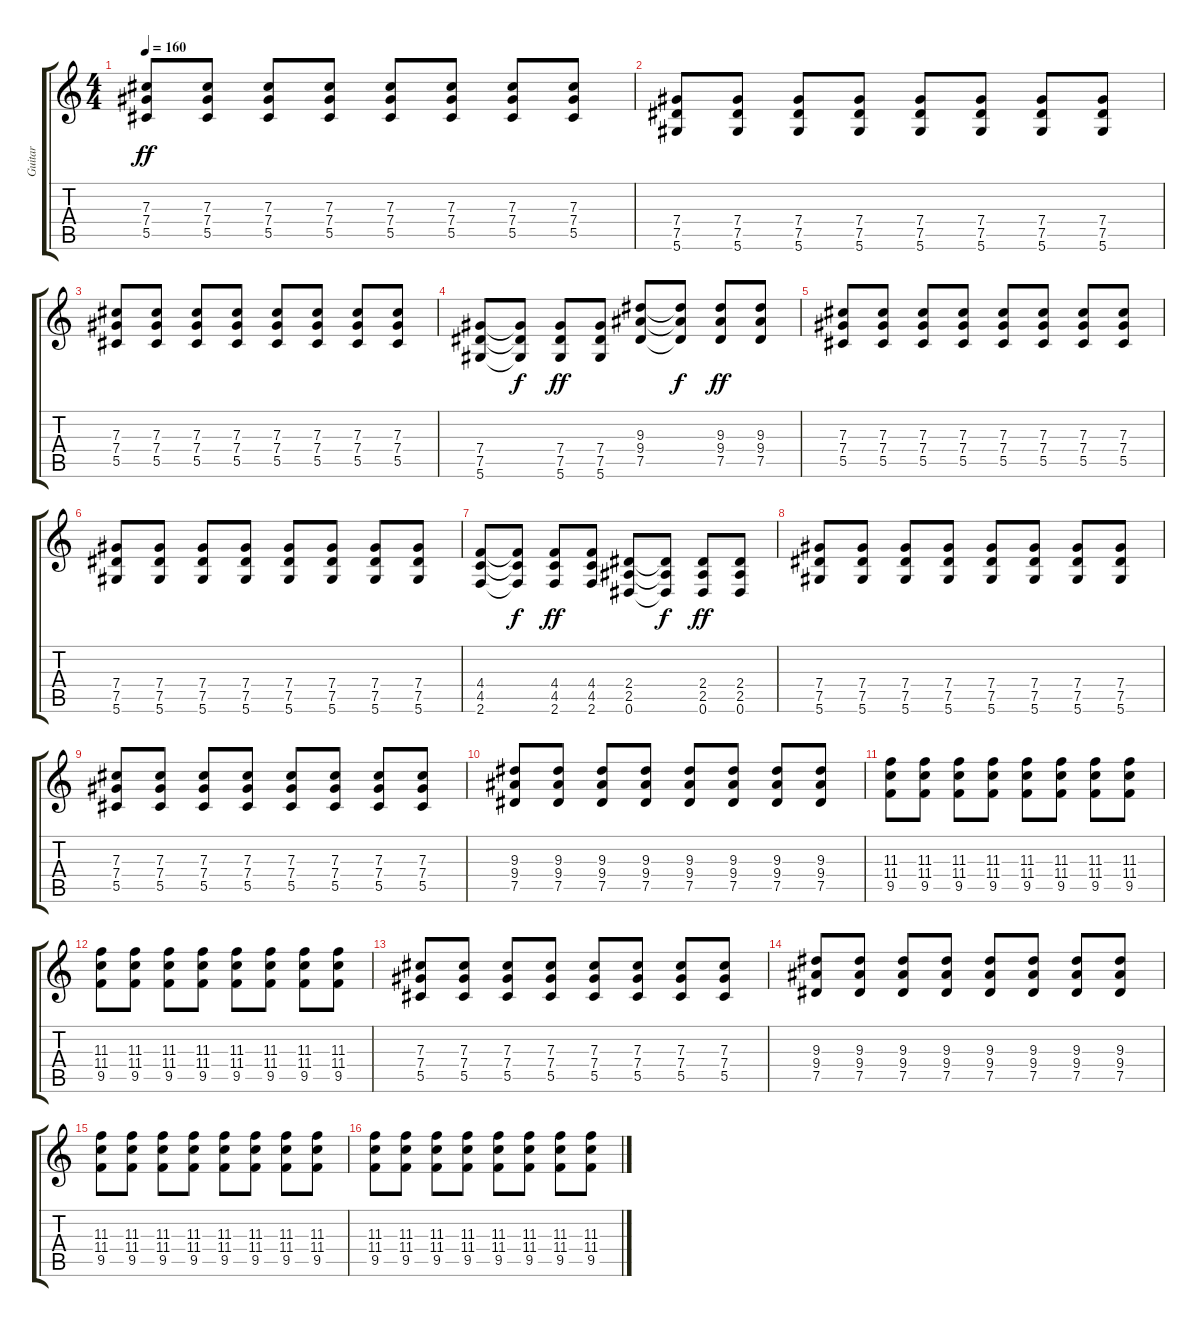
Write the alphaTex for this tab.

\track ("Guitar" "Guitar") {instrument overdrivenguitar}
\staff {score tabs}
\tuning (Eb4 Bb3 Gb3 Db3 Ab2 Eb2) {hide}
\ts (4 4)
\tempo 160
\clef g2
\ks c
(7.3 7.4 5.5).8{dy ff} (7.3 7.4 5.5).8 (7.3 7.4 5.5).8 (7.3 7.4 5.5).8 (7.3 7.4 5.5).8 (7.3 7.4 5.5).8 (7.3 7.4 5.5).8 (7.3 7.4 5.5).8 |
(7.4 7.5 5.6).8 (7.4 7.5 5.6).8 (7.4 7.5 5.6).8 (7.4 7.5 5.6).8 (7.4 7.5 5.6).8 (7.4 7.5 5.6).8 (7.4 7.5 5.6).8 (7.4 7.5 5.6).8 |
(7.3 7.4 5.5).8 (7.3 7.4 5.5).8 (7.3 7.4 5.5).8 (7.3 7.4 5.5).8 (7.3 7.4 5.5).8 (7.3 7.4 5.5).8 (7.3 7.4 5.5).8 (7.3 7.4 5.5).8 |
(7.4 7.5 5.6).8 (7.4{t} 7.5{t} 5.6{t}).8{dy f} (7.4 7.5 5.6).8{dy ff} (7.4 7.5 5.6).8 (9.3 9.4 7.5).8 (9.3{t} 9.4{t} 7.5{t}).8{dy f} (9.3 9.4 7.5).8{dy ff} (9.3 9.4 7.5).8 |
(7.3 7.4 5.5).8 (7.3 7.4 5.5).8 (7.3 7.4 5.5).8 (7.3 7.4 5.5).8 (7.3 7.4 5.5).8 (7.3 7.4 5.5).8 (7.3 7.4 5.5).8 (7.3 7.4 5.5).8 |
(7.4 7.5 5.6).8 (7.4 7.5 5.6).8 (7.4 7.5 5.6).8 (7.4 7.5 5.6).8 (7.4 7.5 5.6).8 (7.4 7.5 5.6).8 (7.4 7.5 5.6).8 (7.4 7.5 5.6).8 |
(4.4 4.5 2.6).8 (4.4{t} 4.5{t} 2.6{t}).8{dy f} (4.4 4.5 2.6).8{dy ff} (4.4 4.5 2.6).8 (2.4 2.5 0.6).8 (2.4{t} 2.5{t} 0.6{t}).8{dy f} (2.4 2.5 0.6).8{dy ff} (2.4 2.5 0.6).8 |
(7.4 7.5 5.6).8 (7.4 7.5 5.6).8 (7.4 7.5 5.6).8 (7.4 7.5 5.6).8 (7.4 7.5 5.6).8 (7.4 7.5 5.6).8 (7.4 7.5 5.6).8 (7.4 7.5 5.6).8 |
(7.3 7.4 5.5).8 (7.3 7.4 5.5).8{volume 13} (7.3 7.4 5.5).8 (7.3 7.4 5.5).8 (7.3 7.4 5.5).8 (7.3 7.4 5.5).8 (7.3 7.4 5.5).8 (7.3 7.4 5.5).8 |
(9.3 9.4 7.5).8 (9.3 9.4 7.5).8 (9.3 9.4 7.5).8 (9.3 9.4 7.5).8 (9.3 9.4 7.5).8 (9.3 9.4 7.5).8 (9.3 9.4 7.5).8 (9.3 9.4 7.5).8 |
(11.3 11.4 9.5).8 (11.3 11.4 9.5).8 (11.3 11.4 9.5).8 (11.3 11.4 9.5).8 (11.3 11.4 9.5).8 (11.3 11.4 9.5).8 (11.3 11.4 9.5).8 (11.3 11.4 9.5).8 |
(11.3 11.4 9.5).8 (11.3 11.4 9.5).8 (11.3 11.4 9.5).8 (11.3 11.4 9.5).8 (11.3 11.4 9.5).8 (11.3 11.4 9.5).8 (11.3 11.4 9.5).8 (11.3 11.4 9.5).8 |
(7.3 7.4 5.5).8 (7.3 7.4 5.5).8 (7.3 7.4 5.5).8 (7.3 7.4 5.5).8 (7.3 7.4 5.5).8 (7.3 7.4 5.5).8 (7.3 7.4 5.5).8 (7.3 7.4 5.5).8 |
(9.3 9.4 7.5).8 (9.3 9.4 7.5).8 (9.3 9.4 7.5).8 (9.3 9.4 7.5).8 (9.3 9.4 7.5).8 (9.3 9.4 7.5).8 (9.3 9.4 7.5).8 (9.3 9.4 7.5).8 |
(11.3 11.4 9.5).8 (11.3 11.4 9.5).8 (11.3 11.4 9.5).8 (11.3 11.4 9.5).8 (11.3 11.4 9.5).8 (11.3 11.4 9.5).8 (11.3 11.4 9.5).8 (11.3 11.4 9.5).8 |
(11.3 11.4 9.5).8 (11.3 11.4 9.5).8 (11.3 11.4 9.5).8 (11.3 11.4 9.5).8 (11.3 11.4 9.5).8 (11.3 11.4 9.5).8 (11.3 11.4 9.5).8 (11.3 11.4 9.5).8
